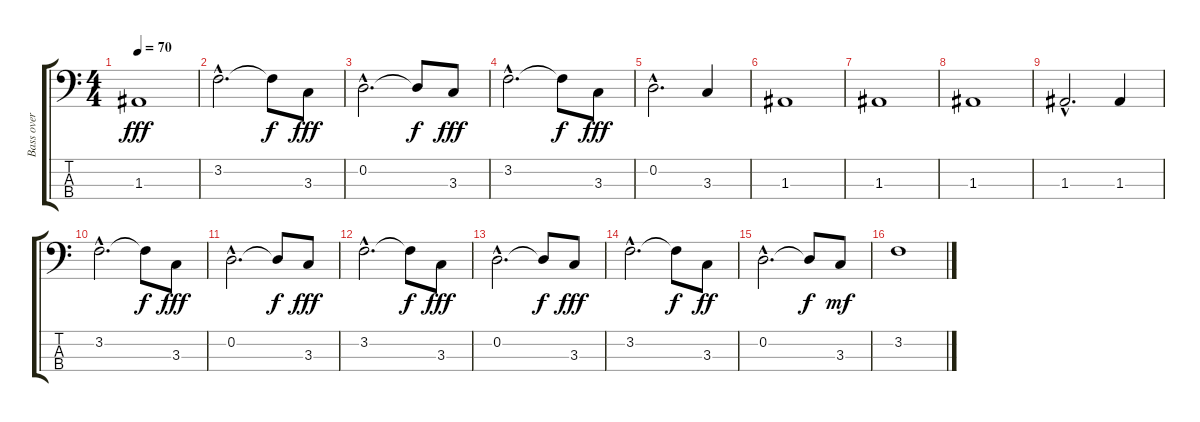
\track ("Bass over 2         " "Bass over ") {instrument fretlessbass}
\staff {score tabs}
\tuning (G2 D2 A1 E1) {hide}
\ts (4 4)
\tempo 70
\clef f4
\ks c
1.3.1{dy fff} |
3.2{hac}.2{d} 3.2{t}.8{dy f} 3.3.8{dy fff} |
0.2{hac}.2{d} 0.2{t}.8{dy f} 3.3.8{dy fff} |
3.2{hac}.2{d} 3.2{t}.8{dy f} 3.3.8{dy fff} |
0.2{hac}.2{d} 3.3.4 |
1.3.1 |
1.3.1 |
1.3.1 |
1.3{hac}.2{d} 1.3.4 |
3.2{hac}.2{d} 3.2{t}.8{dy f} 3.3.8{dy fff} |
0.2{hac}.2{d} 0.2{t}.8{dy f} 3.3.8{dy fff} |
3.2{hac}.2{d} 3.2{t}.8{dy f} 3.3.8{dy fff} |
0.2{hac}.2{d} 0.2{t}.8{dy f} 3.3.8{dy fff} |
3.2{hac}.2{d} 3.2{t}.8{dy f} 3.3.8{dy ff} |
0.2{hac}.2{d} 0.2{t}.8{dy f} 3.3.8{dy mf} |
3.2.1
